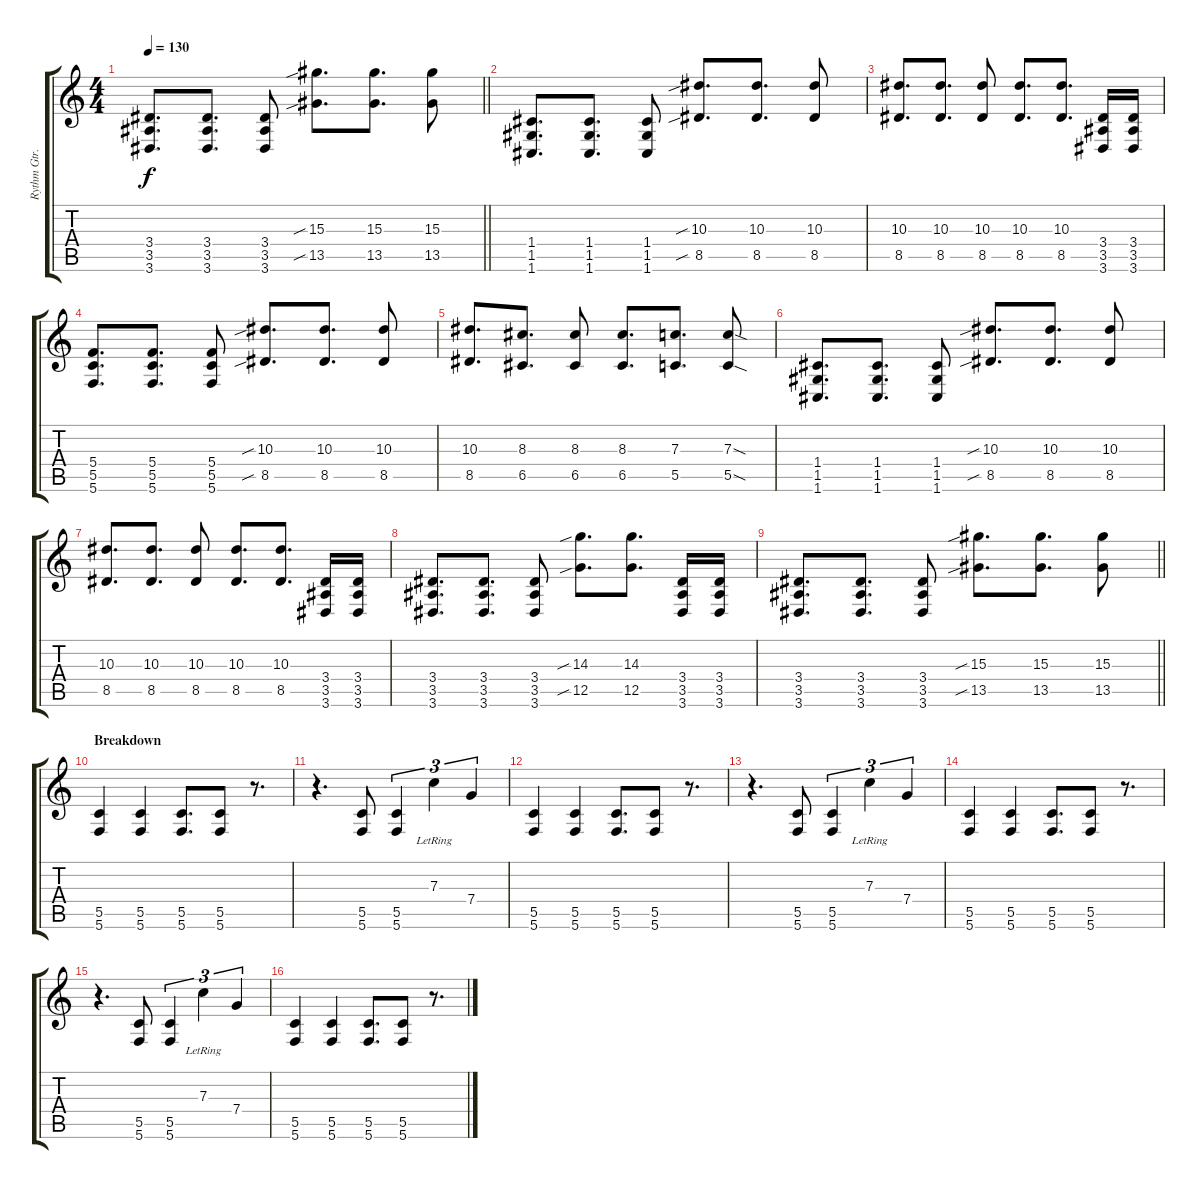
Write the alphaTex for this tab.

\track ("Rythm Gtr." "Rythm Gtr.") {instrument distortionguitar}
\staff {score tabs}
\tuning (D4 A3 F3 C3 G2 C2) {hide}
\ts (4 4)
\tempo 130
\clef g2
\barLineRight lightlight
\ks c
(3.4 3.5 3.6).8{d dy f} (3.4 3.5 3.6).8{d} (3.4 3.5 3.6).8 (15.3{sib} 13.5{sib}).8{d} (15.3 13.5).8{d} (15.3 13.5).8 |
(1.4 1.5 1.6).8{d} (1.4 1.5 1.6).8{d} (1.4 1.5 1.6).8 (10.3{sib} 8.5{sib}).8{d} (10.3 8.5).8{d} (10.3 8.5).8 |
(10.3 8.5).8{d} (10.3 8.5).8{d} (10.3 8.5).8 (10.3 8.5).8{d} (10.3 8.5).8{d} (3.4 3.5 3.6).16 (3.4 3.5 3.6).16 |
(5.4 5.5 5.6).8{d} (5.4 5.5 5.6).8{d} (5.4 5.5 5.6).8 (10.3{sib} 8.5{sib}).8{d} (10.3 8.5).8{d} (10.3 8.5).8 |
(10.3 8.5).8{d} (8.3 6.5).8{d} (8.3 6.5).8 (8.3 6.5).8{d} (7.3 5.5).8{d} (7.3{sod} 5.5{sod}).8 |
(1.4 1.5 1.6).8{d} (1.4 1.5 1.6).8{d} (1.4 1.5 1.6).8 (10.3{sib} 8.5{sib}).8{d} (10.3 8.5).8{d} (10.3 8.5).8 |
(10.3 8.5).8{d} (10.3 8.5).8{d} (10.3 8.5).8 (10.3 8.5).8{d} (10.3 8.5).8{d} (3.4 3.5 3.6).16 (3.4 3.5 3.6).16 |
(3.4 3.5 3.6).8{d} (3.4 3.5 3.6).8{d} (3.4 3.5 3.6).8 (14.3{sib} 12.5{sib}).8{d} (14.3 12.5).8{d} (3.4 3.5 3.6).16 (3.4 3.5 3.6).16 |
\barLineRight lightlight
(3.4 3.5 3.6).8{d} (3.4 3.5 3.6).8{d} (3.4 3.5 3.6).8 (15.3{sib} 13.5{sib}).8{d} (15.3 13.5).8{d} (15.3 13.5).8 |
\section ("" "Breakdown")
(5.5 5.6).4 (5.5 5.6).4 (5.5 5.6).8{d} (5.5 5.6).8 r.8{d} |
r.4{d} (5.5 5.6).8 (5.5 5.6).4{tu (3 2)} 7.3{lr}.4{tu (3 2)} 7.4.4{tu (3 2)} |
(5.5 5.6).4 (5.5 5.6).4 (5.5 5.6).8{d} (5.5 5.6).8 r.8{d} |
r.4{d} (5.5 5.6).8 (5.5 5.6).4{tu (3 2)} 7.3{lr}.4{tu (3 2)} 7.4.4{tu (3 2)} |
(5.5 5.6).4 (5.5 5.6).4 (5.5 5.6).8{d} (5.5 5.6).8 r.8{d} |
r.4{d} (5.5 5.6).8 (5.5 5.6).4{tu (3 2)} 7.3{lr}.4{tu (3 2)} 7.4.4{tu (3 2)} |
(5.5 5.6).4 (5.5 5.6).4 (5.5 5.6).8{d} (5.5 5.6).8 r.8{d}
